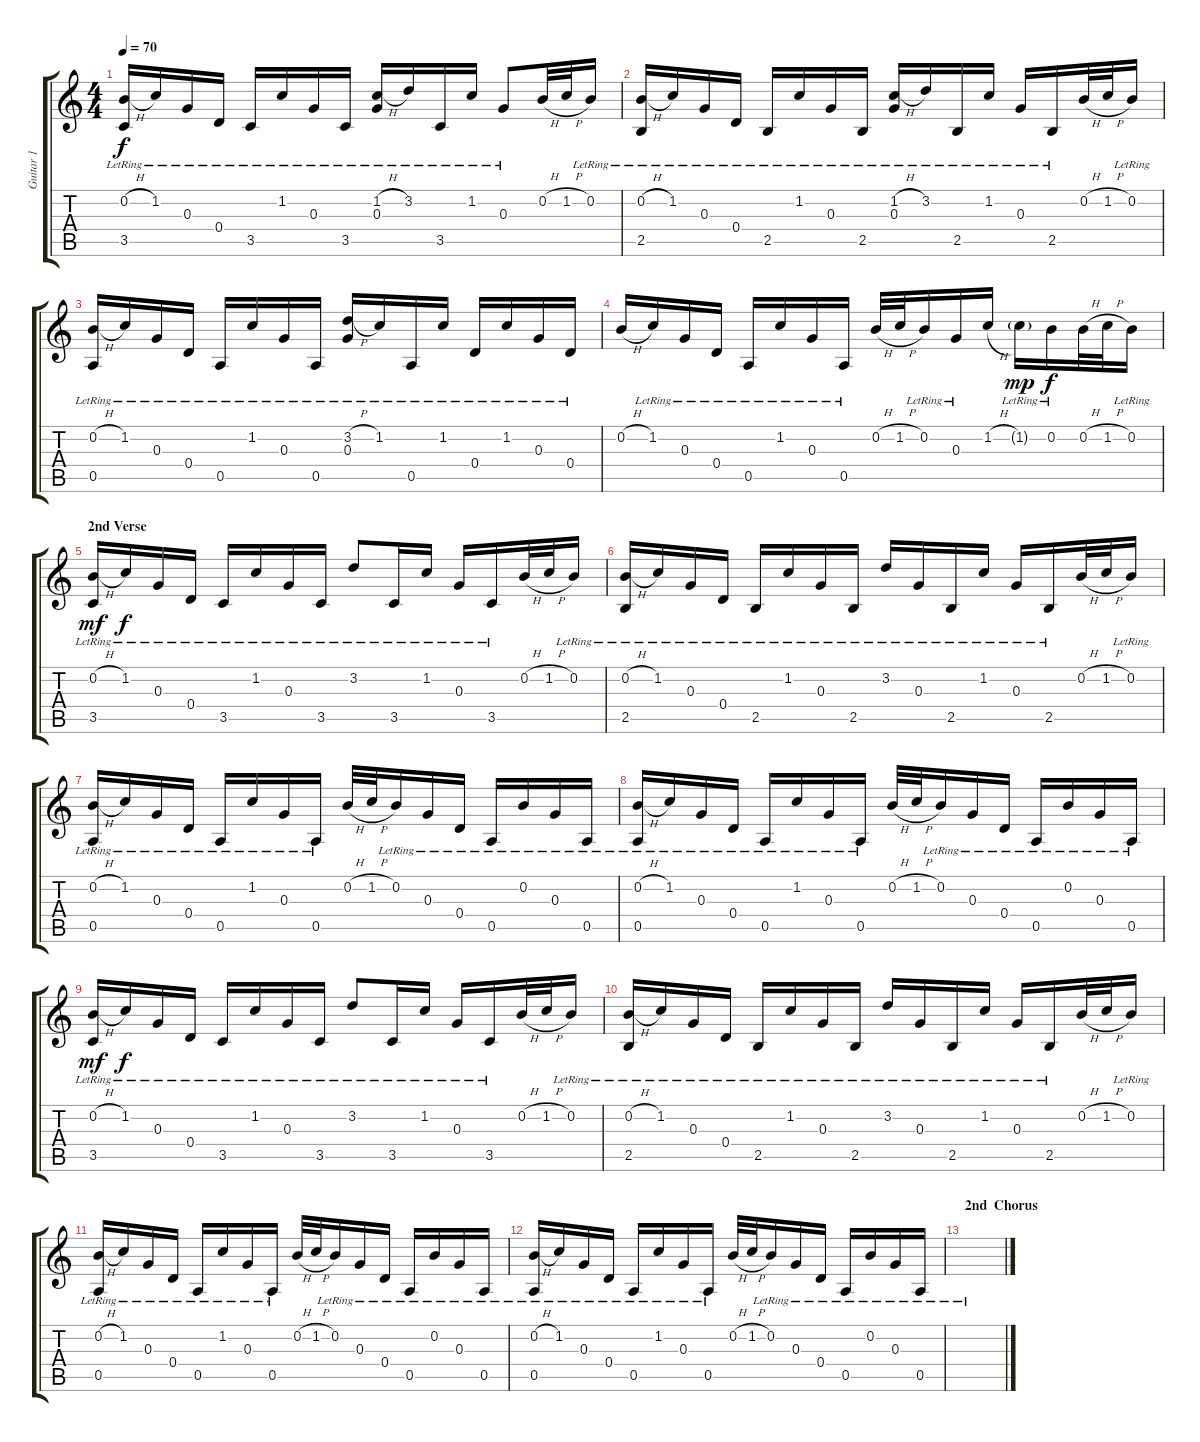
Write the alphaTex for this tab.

\track ("Guitar 1" "Guitar 1") {instrument electricguitarjazz}
\staff {score tabs}
\tuning (E4 B3 G3 D3 A2 D2) {hide}
\ts (4 4)
\tempo 70
\clef g2
\ks c
(0.2{h} 3.5{lr}).16{dy f} 1.2{lr}.16 0.3{lr}.16 0.4{lr}.16 3.5{lr}.16 1.2{lr}.16 0.3{lr}.16 3.5{lr}.16 (1.2{h} 0.3{lr}).16 3.2{lr}.16 3.5{lr}.16 1.2{lr}.16 0.3{lr}.8 0.2{h}.32 1.2{h}.32 0.2{lr}.16 |
(0.2{h} 2.5{lr}).16 1.2{lr}.16 0.3{lr}.16 0.4{lr}.16 2.5{lr}.16 1.2{lr}.16 0.3{lr}.16 2.5{lr}.16 (1.2{h} 0.3{lr}).16 3.2{lr}.16 2.5{lr}.16 1.2{lr}.16 0.3{lr}.16 2.5{lr}.16 0.2{h}.32 1.2{h}.32 0.2{lr}.16 |
(0.2{h} 0.5{lr}).16 1.2{lr}.16 0.3{lr}.16 0.4{lr}.16 0.5{lr}.16 1.2{lr}.16 0.3{lr}.16 0.5{lr}.16 (3.2{h} 0.3{lr}).16 1.2{lr}.16 0.5{lr}.16 1.2{lr}.16 0.4{lr}.16 1.2{lr}.16 0.3{lr}.16 0.4{lr}.16 |
0.2{h}.16 1.2{lr}.16 0.3{lr}.16 0.4{lr}.16 0.5{lr}.16 1.2{lr}.16 0.3{lr}.16 0.5{lr}.16 0.2{h}.32 1.2{h}.32 0.2{lr}.16 0.3{lr}.16 1.2{h}.16 1.2{g lr}.16{dy mp} 0.2{lr}.16{dy f} 0.2{h}.32 1.2{h}.32 0.2{lr}.16 |
\section ("" "2nd Verse")
(0.2{h} 3.5{lr}).16{dy mf} 1.2{lr}.16{dy f} 0.3{lr}.16 0.4{lr}.16 3.5{lr}.16 1.2{lr}.16 0.3{lr}.16 3.5{lr}.16 3.2{lr}.8 3.5{lr}.16 1.2{lr}.16 0.3{lr}.16 3.5{lr}.16 0.2{h}.32 1.2{h}.32 0.2{lr}.16 |
(0.2{h} 2.5{lr}).16 1.2{lr}.16 0.3{lr}.16 0.4{lr}.16 2.5{lr}.16 1.2{lr}.16 0.3{lr}.16 2.5{lr}.16 3.2{lr}.16 0.3{lr}.16 2.5{lr}.16 1.2{lr}.16 0.3{lr}.16 2.5{lr}.16 0.2{h}.32 1.2{h}.32 0.2{lr}.16 |
(0.2{h} 0.5{lr}).16 1.2{lr}.16 0.3{lr}.16 0.4{lr}.16 0.5{lr}.16 1.2{lr}.16 0.3{lr}.16 0.5{lr}.16 0.2{h}.32 1.2{h}.32 0.2{lr}.16 0.3{lr}.16 0.4{lr}.16 0.5{lr}.16 0.2{lr}.16 0.3{lr}.16 0.5{lr}.16 |
(0.2{h} 0.5{lr}).16 1.2{lr}.16 0.3{lr}.16 0.4{lr}.16 0.5{lr}.16 1.2{lr}.16 0.3{lr}.16 0.5{lr}.16 0.2{h}.32 1.2{h}.32 0.2{lr}.16 0.3{lr}.16 0.4{lr}.16 0.5{lr}.16 0.2{lr}.16 0.3{lr}.16 0.5{lr}.16 |
(0.2{h} 3.5{lr}).16{dy mf} 1.2{lr}.16{dy f} 0.3{lr}.16 0.4{lr}.16 3.5{lr}.16 1.2{lr}.16 0.3{lr}.16 3.5{lr}.16 3.2{lr}.8 3.5{lr}.16 1.2{lr}.16 0.3{lr}.16 3.5{lr}.16 0.2{h}.32 1.2{h}.32 0.2{lr}.16 |
(0.2{h} 2.5{lr}).16 1.2{lr}.16 0.3{lr}.16 0.4{lr}.16 2.5{lr}.16 1.2{lr}.16 0.3{lr}.16 2.5{lr}.16 3.2{lr}.16 0.3{lr}.16 2.5{lr}.16 1.2{lr}.16 0.3{lr}.16 2.5{lr}.16 0.2{h}.32 1.2{h}.32 0.2{lr}.16 |
(0.2{h} 0.5{lr}).16 1.2{lr}.16 0.3{lr}.16 0.4{lr}.16 0.5{lr}.16 1.2{lr}.16 0.3{lr}.16 0.5{lr}.16 0.2{h}.32 1.2{h}.32 0.2{lr}.16 0.3{lr}.16 0.4{lr}.16 0.5{lr}.16 0.2{lr}.16 0.3{lr}.16 0.5{lr}.16 |
(0.2{h} 0.5{lr}).16 1.2{lr}.16 0.3{lr}.16 0.4{lr}.16 0.5{lr}.16 1.2{lr}.16 0.3{lr}.16 0.5{lr}.16 0.2{h}.32 1.2{h}.32 0.2{lr}.16 0.3{lr}.16 0.4{lr}.16 0.5{lr}.16 0.2{lr}.16 0.3{lr}.16 0.5{lr}.16 |
\section ("" "2nd  Chorus")
